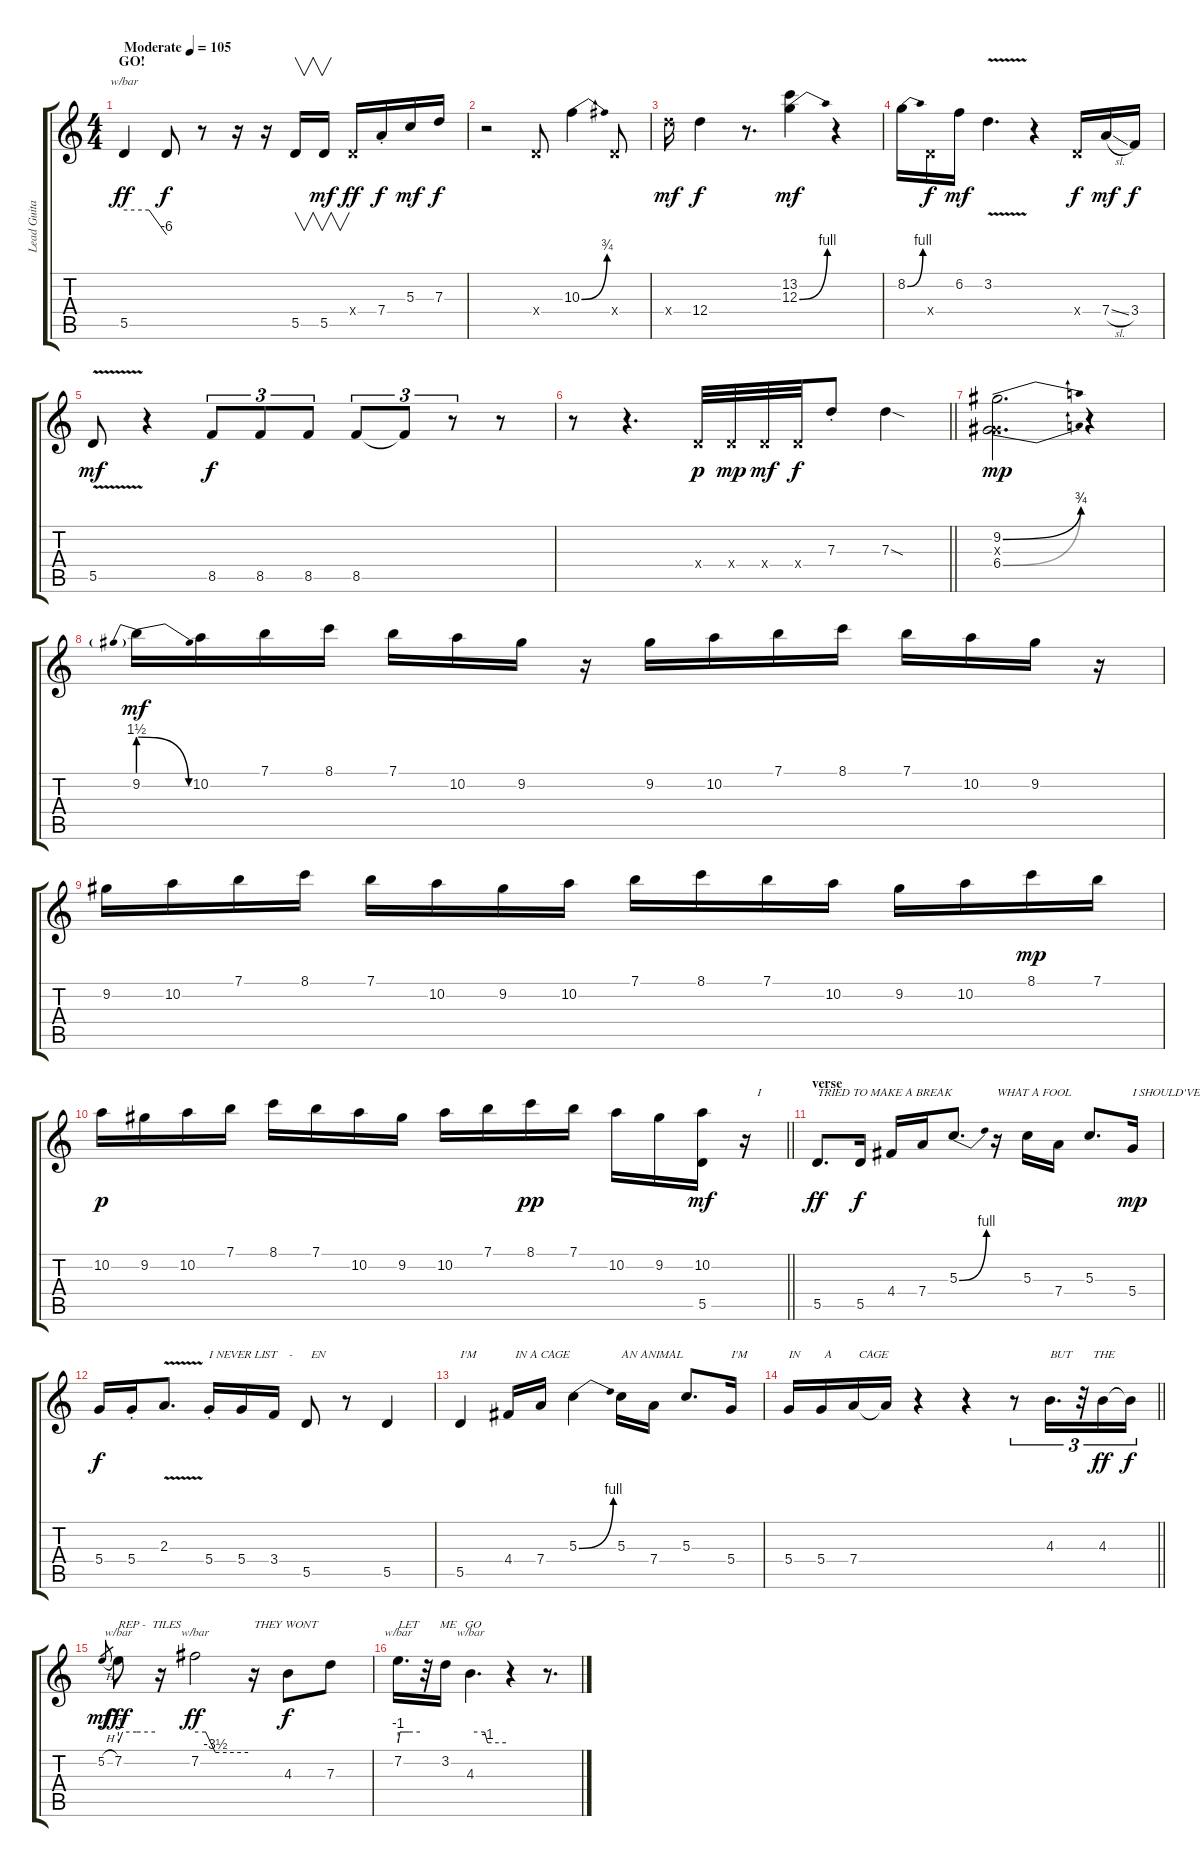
\track ("Lead Guitar / Vocals" "Lead Guita") {instrument overdrivenguitar}
\staff {score tabs}
\tuning (E4 B3 G3 D3 A2 E2) {hide}
\ts (4 4)
\section ("" "GO!")
\tempo (105 "Moderate")
\clef g2
\ks c
5.5.4{tbe (custom default 0 0 35 0 60 -24) dy ff instrument overdrivenguitar} 5.5{t}.8{dy f} r.8 r.16 r.16 5.5.16{v} 5.5.16{v dy mf} 0.4{x}.16{dy ff} 7.4{st}.16{dy f} 5.3.16{dy mf} 7.3.16{dy f} |
r.2 0.4{x}.8 10.3{be (bend 0 0 60 3)}.4 0.4{x}.8 |
12.4{x}.16{dy mf} 12.4{be (hold 0 0 60 0)}.4{dy f} r.8{d} (13.2 12.3{be (bend 0 0 60 4)}).4{dy mf} r.4 |
8.2{be (bend 0 0 60 4)}.16 0.4{x}.16{dy f} 6.2.16{dy mf} 3.2{v}.4{d} r.4 0.4{x}.16{dy f} 7.4{sl}.16{dy mf} 3.4.16{dy f} |
5.5{v}.8{dy mf} r.4 8.5.8{tu (3 2) dy f} 8.5.8{tu (3 2)} 8.5.8{tu (3 2)} 8.5.8{tu (3 2)} 8.5{t}.8{tu (3 2)} r.8{tu (3 2)} r.8 |
\barLineRight lightlight
r.8 r.4{d} 0.4{x}.32{dy p} 0.4{x}.32{dy mp} 0.4{x}.32{dy mf} 0.4{x}.32{dy f} 7.3{st}.8 7.3{sod}.4 |
\section ("" "")
(9.2{be (bend 0 0 60 3)} 0.3{x} 6.4{be (bend 0 0 60 3)}).2{d dy mp instrument lead8bassandlead} r.4 |
9.2{be (prebendrelease 0 6 60 0)}.16{dy mf instrument overdrivenguitar} 10.2.16 7.1.16 8.1.16 7.1.16 10.2.16 9.2.16 r.16 9.2.16 10.2.16 7.1.16 8.1.16 7.1.16 10.2.16 9.2.16 r.16 |
9.2.16 10.2.16 7.1.16 8.1.16 7.1.16 10.2.16 9.2.16 10.2.16 7.1.16 8.1.16 7.1.16 10.2.16 9.2.16 10.2.16 8.1.16{dy mp} 7.1.16 |
\barLineRight lightlight
10.2.16{dy p} 9.2.16 10.2.16 7.1.16 8.1.16 7.1.16 10.2.16 9.2.16 10.2.16 7.1.16 8.1.16{dy pp} 7.1.16 10.2.16 9.2.16 (10.2 5.5).16{dy mf} r.16{txt "    I"} |
\section ("" "verse")
5.5.8{d txt "TRIED TO MAKE A BREAK" dy ff volume 16 instrument lead8bassandlead} 5.5.16{dy f} 4.4.16 7.4.16 5.3{be (bend 0 0 60 4)}.8{d} r.16{txt "WHAT A FOOL"} 5.3.16 7.4.16 5.3.8{d} 5.4.16{txt "I SHOULD'VE KNOWN" dy mp} |
5.4.16{dy f} 5.4{st}.16 2.3{v}.8{d} 5.4{st}.16{txt "I NEVER LIST    -      EN"} 5.4.16 3.4.16 5.5.8 r.8 5.5.4 |
5.5.4{txt "I'M             IN A CAGE" volume 16 instrument lead8bassandlead} 4.4.16 7.4.16 5.3{be (bend 0 0 60 4)}.4 5.3.16{txt "AN ANIMAL"} 7.4.16 5.3.8{d} 5.4.16{txt "I'M"} |
\barLineRight lightlight
5.4.16{txt "IN        A         CAGE"} 5.4.16 7.4.16 7.4{t}.16 r.4 r.4 r.8{tu (3 2) volume 16 instrument lead8bassandlead} 4.3.16{d tu (3 2) txt "BUT       THE "} r.32{tu (3 2)} 4.3.16{tu (3 2) dy ff} 4.3{t}.16{tu (3 2) dy f} |
\section ("" "")
5.2{h}.8{gr dy mf} 7.2.8{tbe (custom default 0 -4 7 0 30 0 60 0) txt "REP -  TILES" dy fff volume 15 instrument lead8bassandlead} r.16 7.2.2{tbe (custom default 0 0 12 0 23 -14 60 -14) dy ff} r.16{txt "THEY WONT"} 4.3.8{dy f} 7.3.8 |
7.2.16{d tbe (custom default 0 -4 5 0 13 0 30 0 60 0) txt "LET       ME   GO"} r.32 3.2.16 4.3.4{d tbe (custom default 0 0 24 0 29 -4 60 -4)} r.4 r.8{d}
